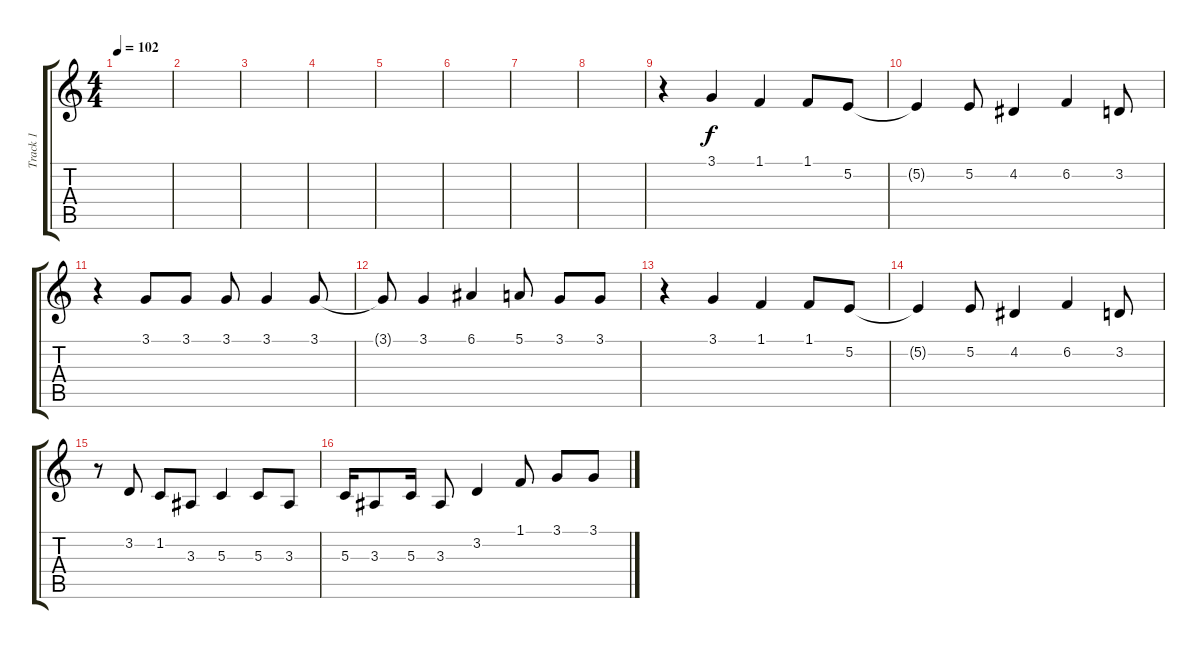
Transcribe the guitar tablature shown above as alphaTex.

\track ("Track 1" "Track 1") {instrument lead6voice}
\staff {score tabs}
\tuning (E4 B3 G3 D3 A2 E2) {hide}
\ts (4 4)
\tempo 102
\clef g2
\ks c
|
|
|
|
|
|
|
|
r.4 3.1.4 1.1.4 1.1.8 5.2.8 |
5.2{t}.4 5.2.8 4.2.4 6.2.4 3.2.8 |
r.4 3.1.8 3.1.8 3.1.8 3.1.4 3.1.8 |
3.1{t}.8 3.1.4 6.1.4 5.1.8 3.1.8 3.1.8 |
r.4 3.1.4 1.1.4 1.1.8 5.2.8 |
5.2{t}.4 5.2.8 4.2.4 6.2.4 3.2.8 |
r.8 3.2.8 1.2.8 3.3.8 5.3.4 5.3.8 3.3.8 |
5.3.16 3.3.8 5.3.16 3.3.8 3.2.4 1.1.8 3.1.8 3.1.8
